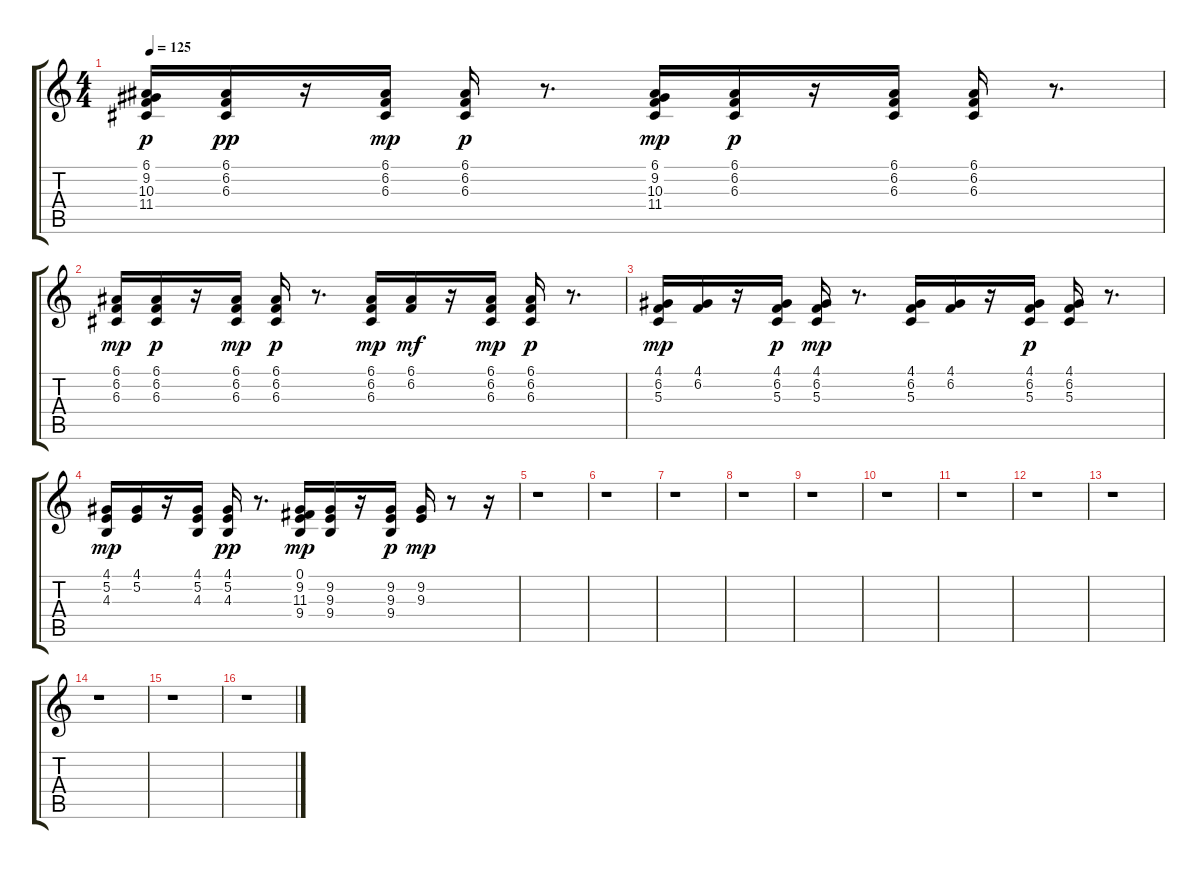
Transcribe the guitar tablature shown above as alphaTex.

\track "" {instrument dulcimer}
\staff {score tabs}
\tuning (E4 B3 G3 D3 A2 E2) {hide}
\ts (4 4)
\tempo 125
\clef g2
\ks c
(6.1 9.2 10.3 11.4).16{dy p} (6.1 6.2 6.3).16{dy pp} r.16 (6.1 6.2 6.3).16{dy mp} (6.1 6.2 6.3).16{dy p} r.8{d} (6.1 9.2 10.3 11.4).16{dy mp} (6.1 6.2 6.3).16{dy p} r.16 (6.1 6.2 6.3).16 (6.1 6.2 6.3).16 r.8{d} |
(6.1 6.2 6.3).16{dy mp} (6.1 6.2 6.3).16{dy p} r.16 (6.1 6.2 6.3).16{dy mp} (6.1 6.2 6.3).16{dy p} r.8{d} (6.1 6.2 6.3).16{dy mp} (6.1 6.2).16{dy mf} r.16 (6.1 6.2 6.3).16{dy mp} (6.1 6.2 6.3).16{dy p} r.8{d} |
(4.1 6.2 5.3).16{dy mp} (4.1 6.2).16 r.16 (4.1 6.2 5.3).16{dy p} (4.1 6.2 5.3).16{dy mp} r.8{d} (4.1 6.2 5.3).16 (4.1 6.2).16 r.16 (4.1 6.2 5.3).16{dy p} (4.1 6.2 5.3).16 r.8{d} |
(4.1 5.2 4.3).16{dy mp} (4.1 5.2).16 r.16 (4.1 5.2 4.3).16 (4.1 5.2 4.3).16{dy pp} r.8{d} (0.1 9.2 11.3 9.4).16{dy mp} (9.2 9.3 9.4).16 r.16 (9.2 9.3 9.4).16{dy p} (9.2 9.3).16{dy mp} r.8 r.16 |
r.1 |
r.1 |
r.1 |
r.1 |
r.1 |
r.1 |
r.1 |
r.1 |
r.1 |
r.1 |
r.1 |
r.1
